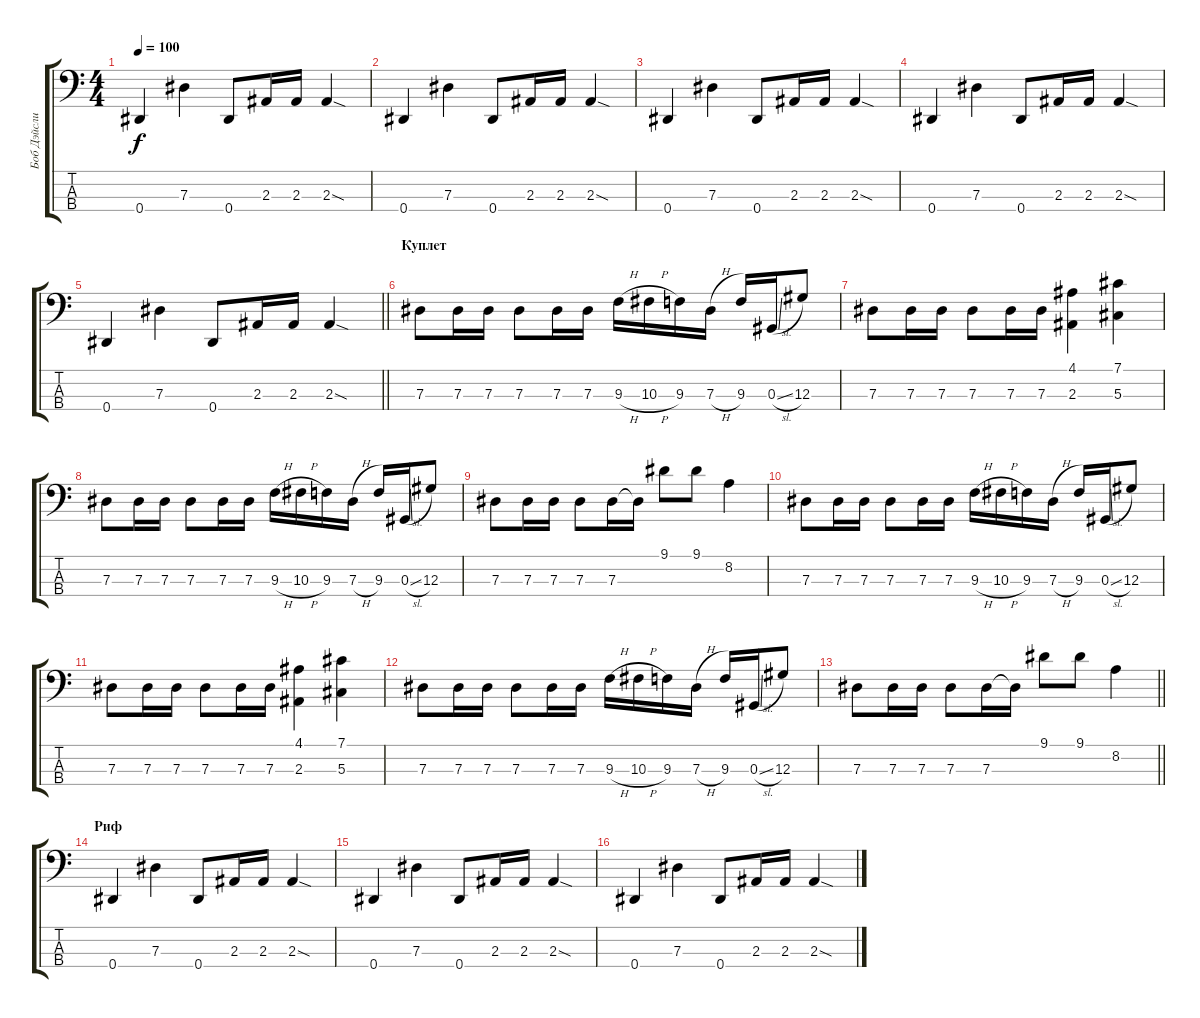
\track ("Боб Дэйсли" "Боб Дэйсли") {instrument electricbassfinger}
\staff {score tabs}
\tuning (Gb2 Db2 Ab1 Eb1) {hide}
\ts (4 4)
\tempo 100
\clef f4
\ks c
0.4.4{dy f} 7.3.4 0.4.8 2.3.16 2.3.16 2.3{sod}.4 |
0.4.4 7.3.4 0.4.8 2.3.16 2.3.16 2.3{sod}.4 |
0.4.4 7.3.4 0.4.8 2.3.16 2.3.16 2.3{sod}.4 |
0.4.4 7.3.4 0.4.8 2.3.16 2.3.16 2.3{sod}.4 |
\barLineRight lightlight
0.4.4 7.3.4 0.4.8 2.3.16 2.3.16 2.3{sod}.4 |
\section ("" "Куплет")
7.3.8 7.3.16 7.3.16 7.3.8 7.3.16 7.3.16 9.3{h}.16 10.3{h}.16 9.3.16 7.3{h}.16 9.3.16 0.3{sl}.16 12.3.8 |
7.3.8 7.3.16 7.3.16 7.3.8 7.3.16 7.3.16 (4.1 2.3).4 (7.1 5.3).4 |
7.3.8 7.3.16 7.3.16 7.3.8 7.3.16 7.3.16 9.3{h}.16 10.3{h}.16 9.3.16 7.3{h}.16 9.3.16 0.3{sl}.16 12.3.8 |
7.3.8 7.3.16 7.3.16 7.3.8 7.3.16 7.3{t}.16 9.1.8 9.1.8 8.2.4 |
7.3.8 7.3.16 7.3.16 7.3.8 7.3.16 7.3.16 9.3{h}.16 10.3{h}.16 9.3.16 7.3{h}.16 9.3.16 0.3{sl}.16 12.3.8 |
7.3.8 7.3.16 7.3.16 7.3.8 7.3.16 7.3.16 (4.1 2.3).4 (7.1 5.3).4 |
7.3.8 7.3.16 7.3.16 7.3.8 7.3.16 7.3.16 9.3{h}.16 10.3{h}.16 9.3.16 7.3{h}.16 9.3.16 0.3{sl}.16 12.3.8 |
\barLineRight lightlight
7.3.8 7.3.16 7.3.16 7.3.8 7.3.16 7.3{t}.16 9.1.8 9.1.8 8.2.4 |
\section ("" "Риф")
0.4.4 7.3.4 0.4.8 2.3.16 2.3.16 2.3{sod}.4 |
0.4.4 7.3.4 0.4.8 2.3.16 2.3.16 2.3{sod}.4 |
0.4.4 7.3.4 0.4.8 2.3.16 2.3.16 2.3{sod}.4
